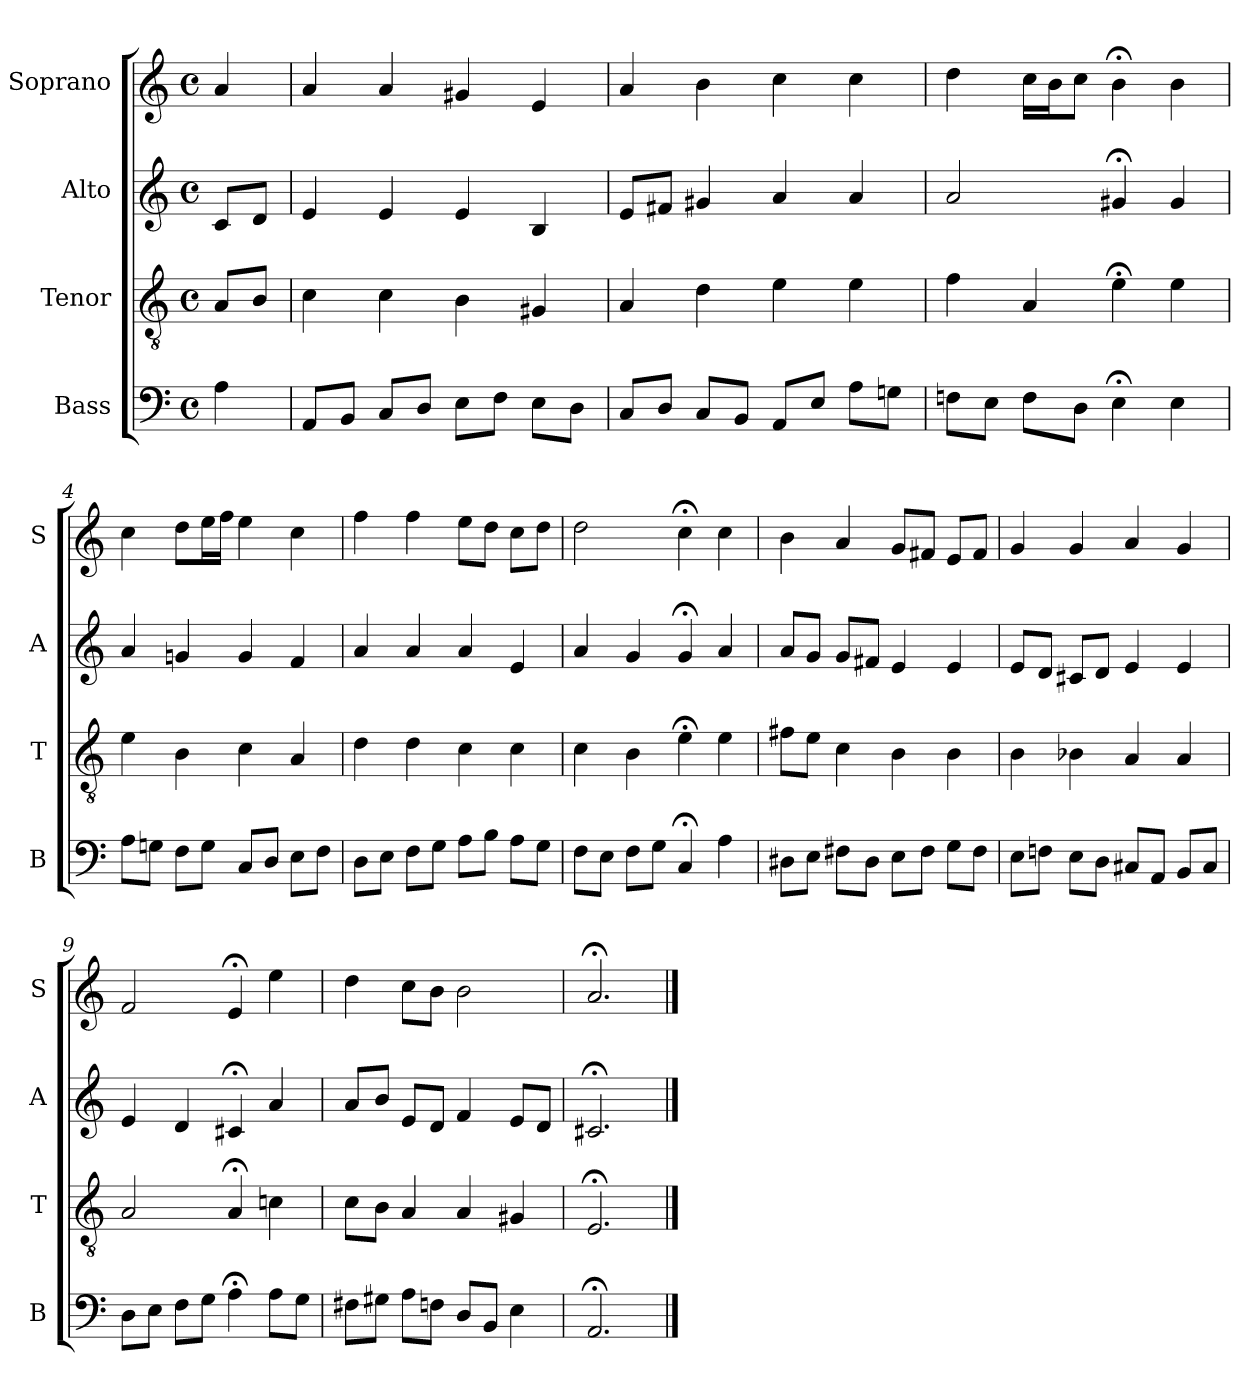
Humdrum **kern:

**kern	**kern	**kern	**kern
*part4	*part3	*part2	*part1
*staff4	*staff3	*staff2	*staff1
*I"Bass	*I"Tenor	*I"Alto	*I"Soprano
*I'B	*I'T	*I'A	*I'S
*clefF4	*clefGv2	*clefG2	*clefG2
*k[]	*k[]	*k[]	*k[]
*a:	*a:	*a:	*a:
*M4/4	*M4/4	*M4/4	*M4/4
*met(c)	*met(c)	*met(c)	*met(c)
*MM100	*MM100	*MM100	*MM100
=	=	=	=
4A	8AL	8cL	4a
.	8BJ	8dJ	.
=1	=1	=1	=1
8AAL	4c	4e	4a
8BBJ	.	.	.
8CL	4c	4e	4a
8DJ	.	.	.
8EL	4B	4e	4g#X
8FJ	.	.	.
8EL	4G#Xi	4Bi	4e
8DJ	.	.	.
=2	=2	=2	=2
8CL	4Ai	8eiL	4a
8DJ	.	8f#XJ	.
8CL	4d	4g#X	4b
8BBJ	.	.	.
8AAL	4e	4a	4cc
8EJ	.	.	.
8AL	4e	4a	4cc
8GnJ	.	.	.
=3	=3	=3	=3
8FnL	4f	2a	4dd
8EJ	.	.	.
8FL	4A	.	16ccLL
.	.	.	16bJ
8DJ	.	.	8ccJ
4E;<	4e;<	4g#X;<	4b;<
4E	4e	4g#	4b
=4	=4	=4	=4
8AL	4e	4a	4cc
8GnJ	.	.	.
8FL	4B	4gn	8ddL
8GJ	.	.	16eeL
.	.	.	16ffJJ
8CL	4c	4g	4ee
8DJ	.	.	.
8EL	4Ai	4fi	4cc
8FJ	.	.	.
=5	=5	=5	=5
8DL	4di	4ai	4ff
8EJ	.	.	.
8FL	4d	4a	4ff
8GJ	.	.	.
8AL	4c	4a	8eeL
8BJ	.	.	8ddJ
8AL	4c	4e	8ccL
8GJ	.	.	8ddJ
=6	=6	=6	=6
8FL	4c	4a	2dd
8EJ	.	.	.
8FL	4B	4g	.
8GJ	.	.	.
4C;<	4e;<	4g;<	4cc;<
4A	4e	4a	4cc
=7	=7	=7	=7
8D#XL	8f#XL	8aL	4b
8EJ	8eJ	8gJ	.
8F#XL	4c	8gL	4a
8D#J	.	8f#XJ	.
8EL	4B	4e	8gL
8F#J	.	.	8f#XJ
8GL	4B	4e	8eL
8F#J	.	.	8f#J
=8	=8	=8	=8
8EL	4B	8eL	4g
8FnJ	.	8dJ	.
8EL	4B-X	8c#XL	4g
8DJ	.	8dJ	.
8C#XL	4A	4e	4a
8AAJ	.	.	.
8BBL	4A	4e	4g
8C#J	.	.	.
=9	=9	=9	=9
8DL	2A	4e	2f
8EJ	.	.	.
8FL	.	4d	.
8GJ	.	.	.
4A;<	4A;<	4c#X;<	4e;<
8AL	4cn	4a	4ee
8GJ	.	.	.
=10	=10	=10	=10
8F#XL	8cL	8aL	4dd
8G#XJ	8BJ	8bJ	.
8AL	4A	8eL	8ccL
8FnJ	.	8dJ	8bJ
8DL	4A	4f	2b
8BBJ	.	.	.
4E	4G#X	8eL	.
.	.	8dJ	.
=11	=11	=11	=11
2.AA;<	2.E;<	2.c#X;<	2.a;<
==	==	==	==
*-	*-	*-	*-
